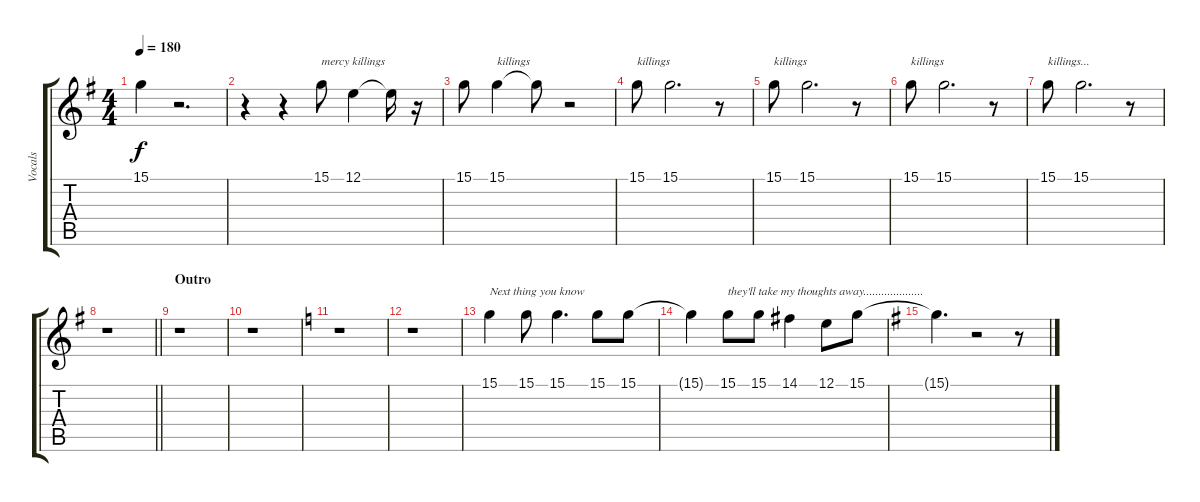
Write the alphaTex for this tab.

\track ("Vocals" "Vocals") {instrument lead2sawtooth}
\staff {score tabs}
\tuning (E4 B3 G3 D3 A2 E2) {hide}
\ts (4 4)
\tempo 180
\clef g2
\ks g
15.1.4{dy f} r.2{d} |
r.4 r.4 15.1.8{txt "mercy killings "} 12.1.4 12.1{t}.16 r.16 |
15.1.8 15.1.4{txt "killings"} 15.1{t}.8 r.2 |
15.1.8{txt "killings"} 15.1.2{d} r.8 |
15.1.8{txt "killings"} 15.1.2{d} r.8 |
15.1.8{txt "killings"} 15.1.2{d} r.8 |
15.1.8{txt "killings..."} 15.1.2{d} r.8 |
\barLineRight lightlight
r.1 |
\section ("" "Outro")
r.1 |
r.1 |
\ks c
r.1 |
r.1 |
15.1.4{txt "Next thing you know"} 15.1.8 15.1.4{d} 15.1.8 15.1.8 |
15.1{t}.4 15.1.8{txt "they'll take my thoughts away...................."} 15.1.8 14.1.4 12.1.8 15.1.8 |
\ks g
15.1{t}.4{d} r.2 r.8
